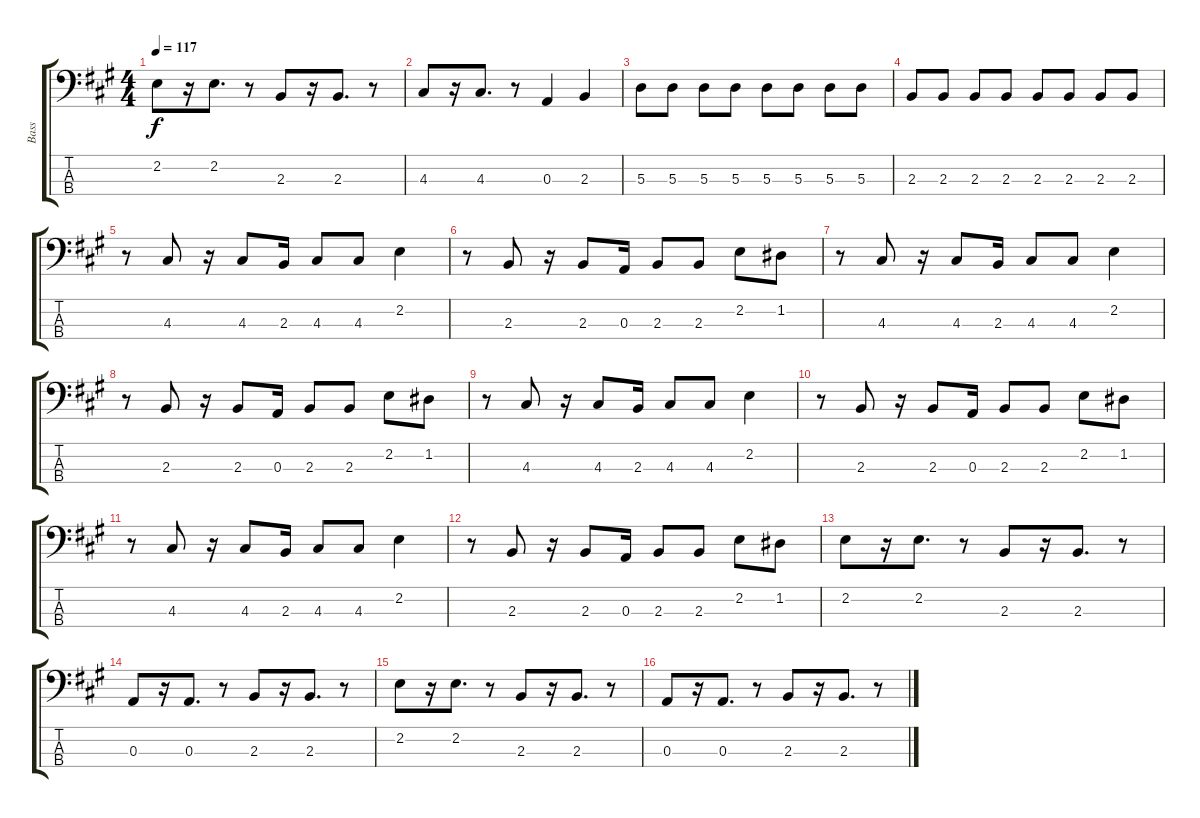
\track ("Bass" "Bass") {instrument electricbassfinger}
\staff {score tabs}
\tuning (G2 D2 A1 E1) {hide}
\ts (4 4)
\tempo 117
\clef f4
\ks a
2.2.8{dy f} r.16 2.2.8{d} r.8 2.3.8 r.16 2.3.8{d} r.8 |
4.3.8 r.16 4.3.8{d} r.8 0.3.4 2.3.4 |
5.3.8 5.3.8 5.3.8 5.3.8 5.3.8 5.3.8 5.3.8 5.3.8 |
2.3.8 2.3.8 2.3.8 2.3.8 2.3.8 2.3.8 2.3.8 2.3.8 |
r.8 4.3.8 r.16 4.3.8 2.3.16 4.3.8 4.3.8 2.2.4 |
r.8 2.3.8 r.16 2.3.8 0.3.16 2.3.8 2.3.8 2.2.8 1.2.8 |
r.8 4.3.8 r.16 4.3.8 2.3.16 4.3.8 4.3.8 2.2.4 |
r.8 2.3.8 r.16 2.3.8 0.3.16 2.3.8 2.3.8 2.2.8 1.2.8 |
r.8 4.3.8 r.16 4.3.8 2.3.16 4.3.8 4.3.8 2.2.4 |
r.8 2.3.8 r.16 2.3.8 0.3.16 2.3.8 2.3.8 2.2.8 1.2.8 |
r.8 4.3.8 r.16 4.3.8 2.3.16 4.3.8 4.3.8 2.2.4 |
r.8 2.3.8 r.16 2.3.8 0.3.16 2.3.8 2.3.8 2.2.8 1.2.8 |
2.2.8 r.16 2.2.8{d} r.8 2.3.8 r.16 2.3.8{d} r.8 |
0.3.8 r.16 0.3.8{d} r.8 2.3.8 r.16 2.3.8{d} r.8 |
2.2.8 r.16 2.2.8{d} r.8 2.3.8 r.16 2.3.8{d} r.8 |
0.3.8 r.16 0.3.8{d} r.8 2.3.8 r.16 2.3.8{d} r.8
